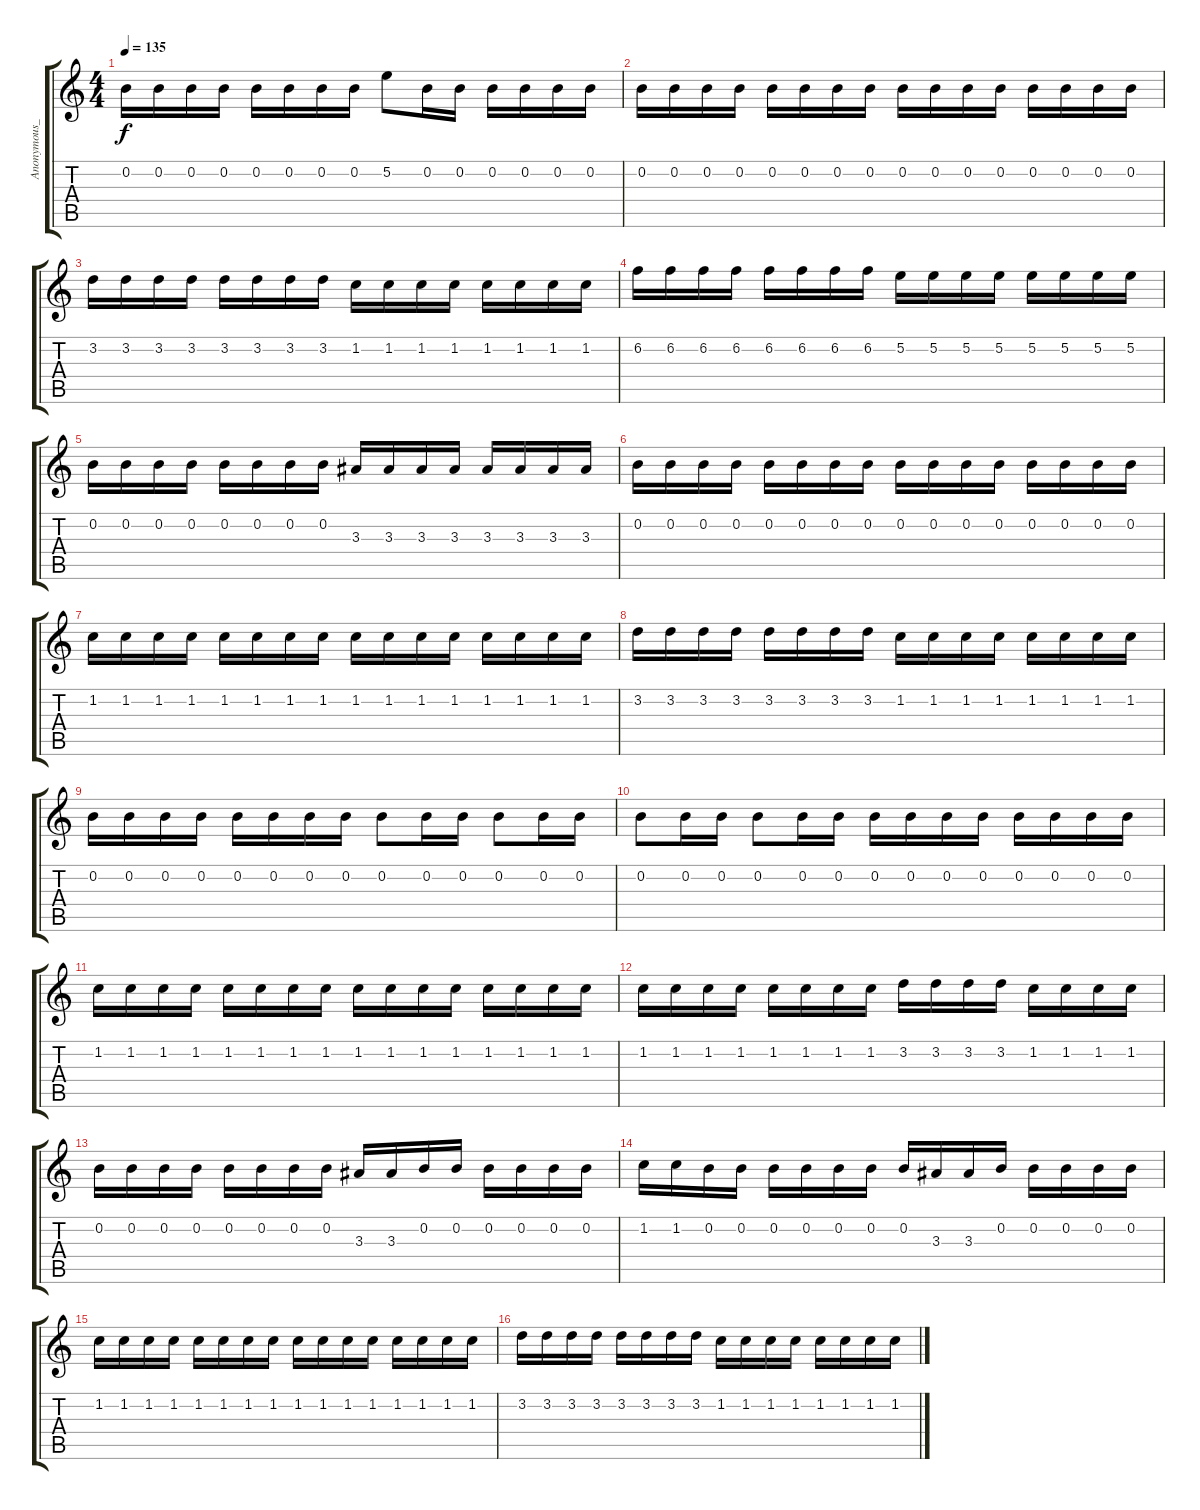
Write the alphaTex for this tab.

\track ("Anonymous_Guitar II" "Anonymous_") {instrument distortionguitar}
\staff {score tabs}
\tuning (E4 B3 G3 D3 A2 E2) {hide}
\ts (4 4)
\tempo 135
\clef g2
\ks c
0.2.16{dy f} 0.2.16 0.2.16 0.2.16 0.2.16 0.2.16 0.2.16 0.2.16 5.2.8 0.2.16 0.2.16 0.2.16 0.2.16 0.2.16 0.2.16 |
0.2.16 0.2.16 0.2.16 0.2.16 0.2.16 0.2.16 0.2.16 0.2.16 0.2.16 0.2.16 0.2.16 0.2.16 0.2.16 0.2.16 0.2.16 0.2.16 |
3.2.16 3.2.16 3.2.16 3.2.16 3.2.16 3.2.16 3.2.16 3.2.16 1.2.16 1.2.16 1.2.16 1.2.16 1.2.16 1.2.16 1.2.16 1.2.16 |
6.2.16 6.2.16 6.2.16 6.2.16 6.2.16 6.2.16 6.2.16 6.2.16 5.2.16 5.2.16 5.2.16 5.2.16 5.2.16 5.2.16 5.2.16 5.2.16 |
0.2.16 0.2.16 0.2.16 0.2.16 0.2.16 0.2.16 0.2.16 0.2.16 3.3.16 3.3.16 3.3.16 3.3.16 3.3.16 3.3.16 3.3.16 3.3.16 |
0.2.16 0.2.16 0.2.16 0.2.16 0.2.16 0.2.16 0.2.16 0.2.16 0.2.16 0.2.16 0.2.16 0.2.16 0.2.16 0.2.16 0.2.16 0.2.16 |
1.2.16 1.2.16 1.2.16 1.2.16 1.2.16 1.2.16 1.2.16 1.2.16 1.2.16 1.2.16 1.2.16 1.2.16 1.2.16 1.2.16 1.2.16 1.2.16 |
3.2.16 3.2.16 3.2.16 3.2.16 3.2.16 3.2.16 3.2.16 3.2.16 1.2.16 1.2.16 1.2.16 1.2.16 1.2.16 1.2.16 1.2.16 1.2.16 |
0.2.16 0.2.16 0.2.16 0.2.16 0.2.16 0.2.16 0.2.16 0.2.16 0.2.8 0.2.16 0.2.16 0.2.8 0.2.16 0.2.16 |
0.2.8 0.2.16 0.2.16 0.2.8 0.2.16 0.2.16 0.2.16 0.2.16 0.2.16 0.2.16 0.2.16 0.2.16 0.2.16 0.2.16 |
1.2.16 1.2.16 1.2.16 1.2.16 1.2.16 1.2.16 1.2.16 1.2.16 1.2.16 1.2.16 1.2.16 1.2.16 1.2.16 1.2.16 1.2.16 1.2.16 |
1.2.16 1.2.16 1.2.16 1.2.16 1.2.16 1.2.16 1.2.16 1.2.16 3.2.16 3.2.16 3.2.16 3.2.16 1.2.16 1.2.16 1.2.16 1.2.16 |
0.2.16 0.2.16 0.2.16 0.2.16 0.2.16 0.2.16 0.2.16 0.2.16 3.3.16 3.3.16 0.2.16 0.2.16 0.2.16 0.2.16 0.2.16 0.2.16 |
1.2.16 1.2.16 0.2.16 0.2.16 0.2.16 0.2.16 0.2.16 0.2.16 0.2.16 3.3.16 3.3.16 0.2.16 0.2.16 0.2.16 0.2.16 0.2.16 |
1.2.16 1.2.16 1.2.16 1.2.16 1.2.16 1.2.16 1.2.16 1.2.16 1.2.16 1.2.16 1.2.16 1.2.16 1.2.16 1.2.16 1.2.16 1.2.16 |
3.2.16 3.2.16 3.2.16 3.2.16 3.2.16 3.2.16 3.2.16 3.2.16 1.2.16 1.2.16 1.2.16 1.2.16 1.2.16 1.2.16 1.2.16 1.2.16
